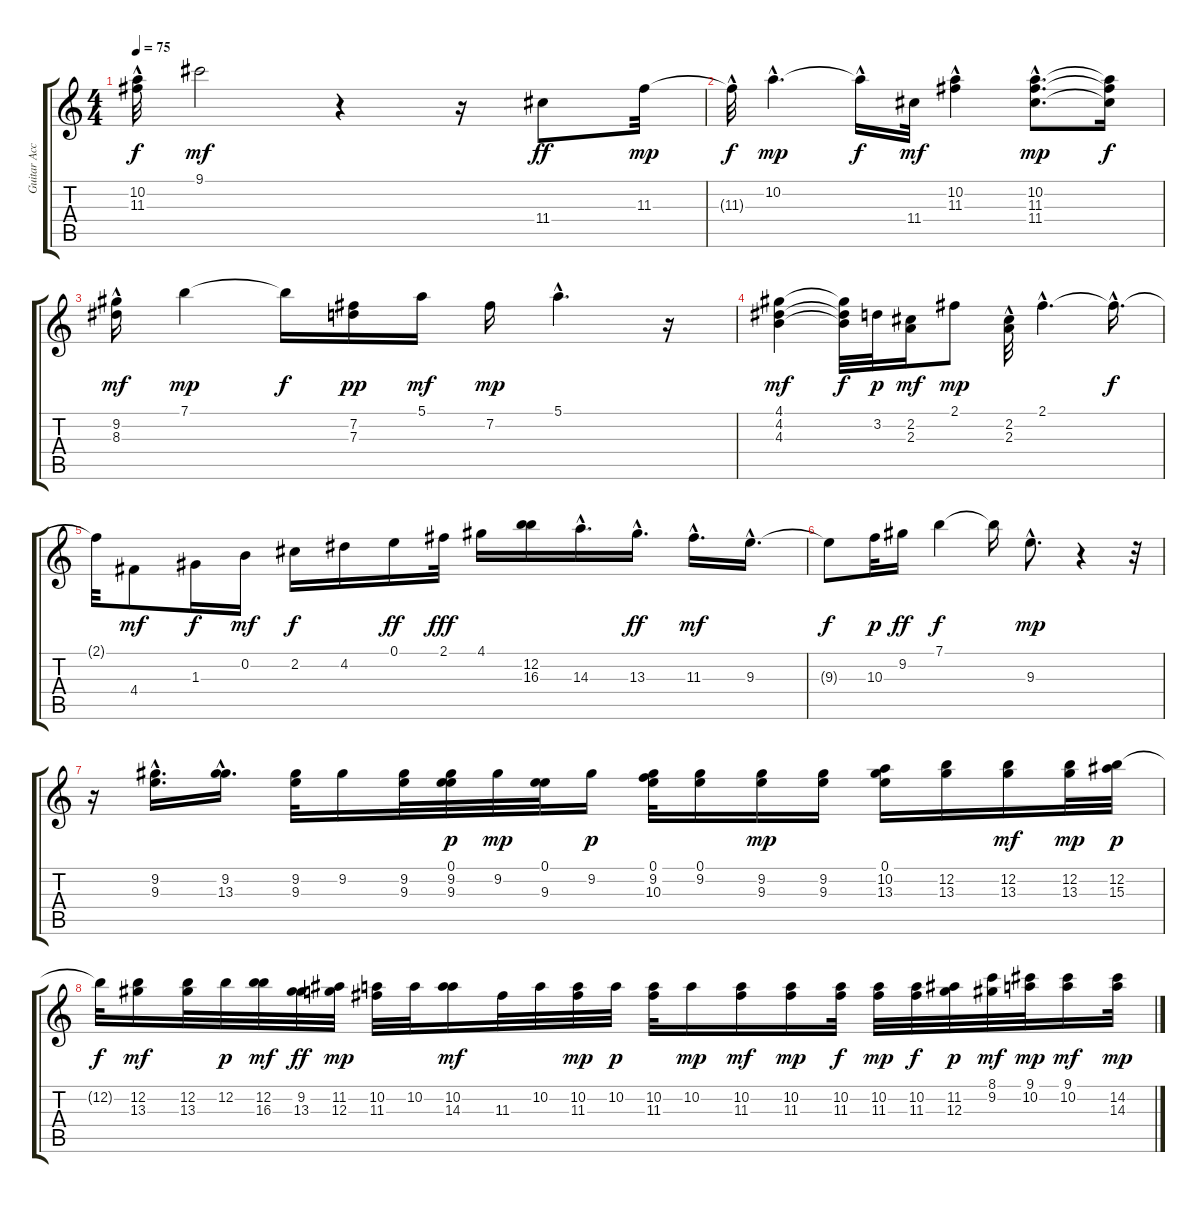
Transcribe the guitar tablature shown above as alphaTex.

\track ("Guitar Accompaniment" "Guitar Acc") {instrument acousticguitarsteel}
\staff {score tabs}
\tuning (E4 B3 G3 D3 A2 E2) {hide}
\ts (4 4)
\tempo 75
\clef g2
\ks c
(10.2{hac t} 11.3{hac t}).32{dy f} 9.1.2{dy mf} r.4 r.16 11.4.8{dy ff} 11.3.32{dy mp} |
11.3{hac t}.32{dy f} 10.2{hac}.4{d dy mp} 10.2{hac t}.16{dy f} 11.4.32{dy mf} (10.2{hac} 11.3).4 (10.2{hac} 11.3{hac} 11.4{hac}).8{d dy mp} (10.2{t} 11.3{t} 11.4{t}).16{dy f} |
(9.2 8.3{hac}).16{dy mf} 7.1.4{dy mp} 7.1{t}.16{dy f} (7.2 7.3).16{dy pp} 5.1.16{dy mf} 7.2.16{dy mp} 5.1{hac}.4{d} r.16 |
(4.1 4.2 4.3).4{dy mf} (4.1{t} 4.2{t} 4.3{t}).32{dy f} 3.2.32{dy p} (2.2 2.3).16{dy mf} 2.1.8{dy mp} (2.2{hac} 2.3).32 2.1{hac}.4{d} 2.1{hac t}.16{d dy f} |
2.1{t}.32 4.4.8{dy mf} 1.3.16{dy f} 0.2.16{dy mf} 2.2.16{dy f} 4.2.16 0.1.16{dy ff} 2.1.32{dy fff} 4.1.16 (12.2 16.3).16 14.3{hac}.16{d} 13.3{hac}.16{d dy ff} 11.3{hac}.16{d dy mf} 9.3{hac}.16{d} |
9.3{t}.8{dy f} 10.3.32{dy p} 9.2.16{dy ff} 7.1.4{dy f} 7.1{t}.16 9.3{hac}.8{d dy mp} r.4 r.32 |
r.16 (9.2 9.3{hac}).16{d} (9.2 13.3{hac}).16{d} (9.2 9.3).32 9.2.16 (9.2 9.3).32 (0.1 9.2 9.3).32{dy p} 9.2.32{dy mp} (0.1 9.3).32 9.2.16{dy p} (0.1 9.2 10.3).32 (0.1 9.2).16 (9.2 9.3).16{dy mp} (9.2 9.3).16 (0.1 10.2 13.3).16 (12.2 13.3).16 (12.2 13.3).16{dy mf} (12.2 13.3).32{dy mp} (12.2 15.3).32{dy p} |
12.2{t}.32{dy f} (12.2 13.3).16{dy mf} (12.2 13.3).32 12.2.32{dy p} (12.2 16.3).32{dy mf} (9.2 13.3).32{dy ff} (11.2 12.3).32{dy mp} (10.2 11.3).32 10.2.32 (10.2 14.3).16{dy mf} 11.3.32 10.2.32 (10.2 11.3).32{dy mp} 10.2.32{dy p} (10.2 11.3).32 10.2.16{dy mp} (10.2 11.3).16{dy mf} (10.2 11.3).16{dy mp} (10.2 11.3).32{dy f} (10.2 11.3).32{dy mp} (10.2 11.3).32{dy f} (11.2 12.3).32{dy p} (8.1 9.2).32{dy mf} (9.1 10.2).32{dy mp} (9.1 10.2).16{dy mf} (14.2 14.3).32{dy mp}
